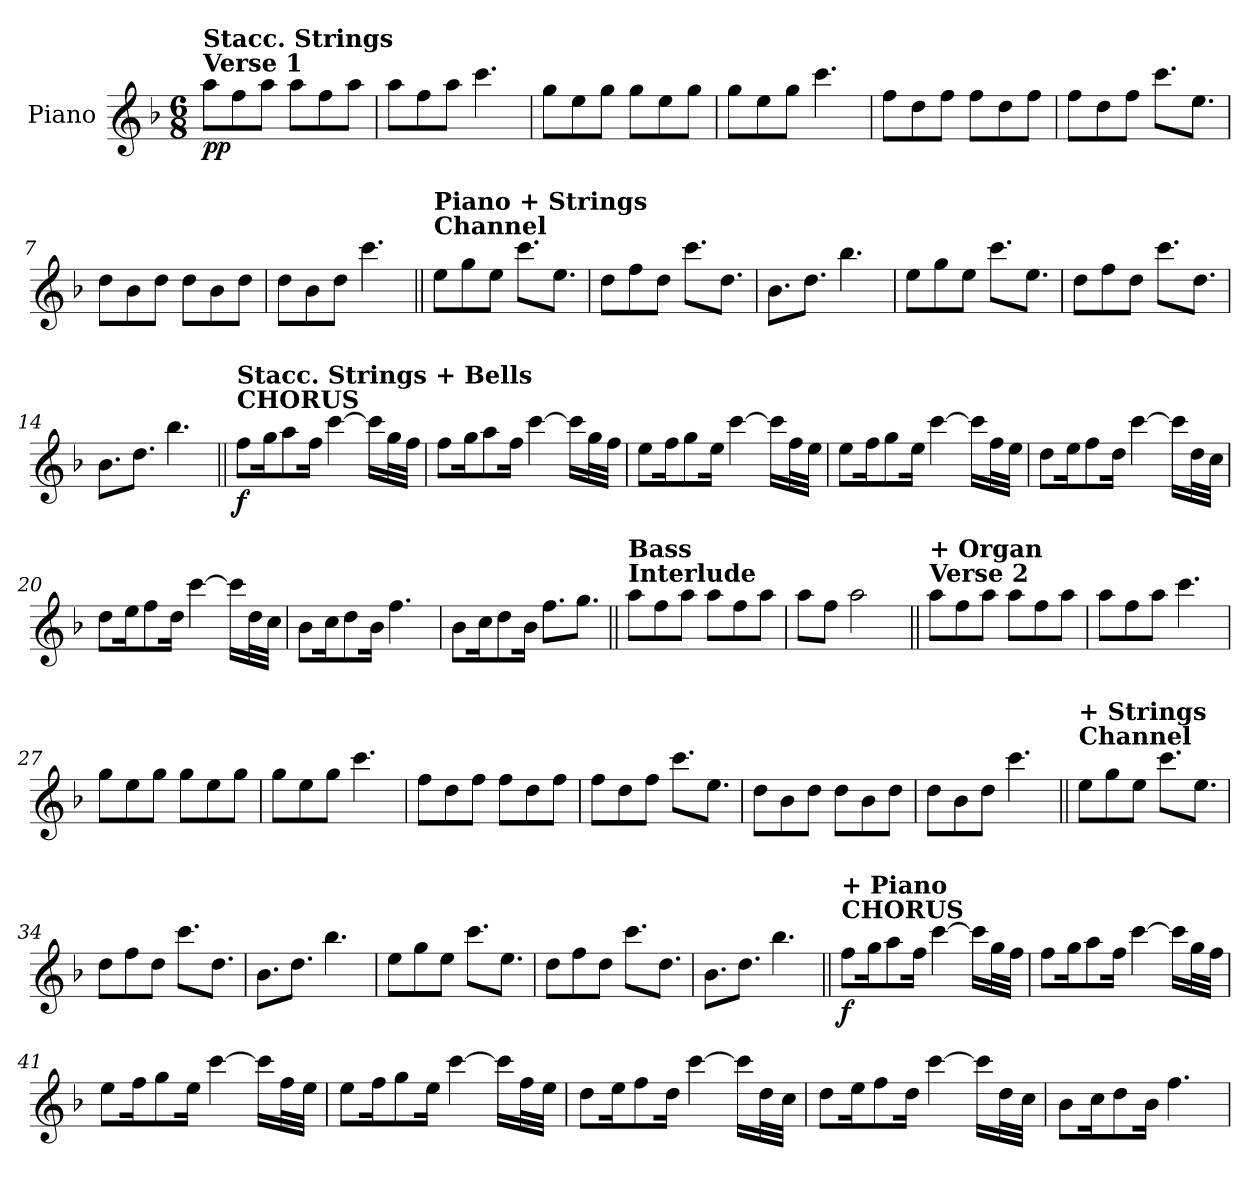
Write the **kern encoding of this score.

**kern	**dynam
*part1	*part1
*staff1	*staff1
*I"Piano	*
*I'Pno.	*
*clefG2	*
*k[b-]	*
*M6/8	*
=1	=1
!LO:TX:a:B:t=Verse 1	!
!LO:TX:a:B:t=Stacc. Strings	!
!	!LO:DY:b
8aa\L	pp
8ff\	.
8aa\J	.
8aa\L	.
8ff\	.
8aa\J	.
=2	=2
8aa\L	.
8ff\	.
8aa\J	.
4.ccc\	.
=3	=3
8gg\L	.
8ee\	.
8gg\J	.
8gg\L	.
8ee\	.
8gg\J	.
=4	=4
8gg\L	.
8ee\	.
8gg\J	.
4.ccc\	.
!!LO:LB:g=z
=5	=5
8ff\L	.
8dd\	.
8ff\J	.
8ff\L	.
8dd\	.
8ff\J	.
=6	=6
8ff\L	.
8dd\	.
8ff\J	.
8.ccc\L	.
8.ee\J	.
=7	=7
8dd\L	.
8b-\	.
8dd\J	.
8dd\L	.
8b-\	.
8dd\J	.
=8	=8
8dd\L	.
8b-\	.
8dd\J	.
4.ccc\	.
!!LO:LB:g=z
=9||	=9||
!LO:TX:a:B:t=Channel	!
!LO:TX:a:B:t=Piano + Strings	!
8ee\L	.
8gg\	.
8ee\J	.
8.ccc\L	.
8.ee\J	.
=10	=10
8dd\L	.
8ff\	.
8dd\J	.
8.ccc\L	.
8.dd\J	.
=11	=11
8.b-\L	.
8.dd\J	.
4.bb-\	.
=12	=12
8ee\L	.
8gg\	.
8ee\J	.
8.ccc\L	.
8.ee\J	.
=13	=13
8dd\L	.
8ff\	.
8dd\J	.
8.ccc\L	.
8.dd\J	.
=14	=14
8.b-\L	.
8.dd\J	.
4.bb-\	.
!!LO:LB:g=z
=15||	=15||
!LO:TX:a:B:t=CHORUS	!
!LO:TX:a:B:t=Stacc. Strings + Bells	!
!	!LO:DY:b
8ff\L	f
16gg\K	.
8aa\	.
16ff\Jk	.
[4ccc\	.
16ccc\LL]	.
32gg\L	.
32ff\JJJ	.
=16	=16
8ff\L	.
16gg\K	.
8aa\	.
16ff\Jk	.
[4ccc\	.
16ccc\LL]	.
32gg\L	.
32ff\JJJ	.
=17	=17
8ee\L	.
16ff\K	.
8gg\	.
16ee\Jk	.
[4ccc\	.
16ccc\LL]	.
32ff\L	.
32ee\JJJ	.
=18	=18
8ee\L	.
16ff\K	.
8gg\	.
16ee\Jk	.
[4ccc\	.
16ccc\LL]	.
32ff\L	.
32ee\JJJ	.
!!LO:LB:g=z
=19	=19
8dd\L	.
16ee\K	.
8ff\	.
16dd\Jk	.
[4ccc\	.
16ccc\LL]	.
32dd\L	.
32cc\JJJ	.
=20	=20
8dd\L	.
16ee\K	.
8ff\	.
16dd\Jk	.
[4ccc\	.
16ccc\LL]	.
32dd\L	.
32cc\JJJ	.
=21	=21
8b-\L	.
16cc\K	.
8dd\	.
16b-\Jk	.
4.ff\	.
=22	=22
8b-\L	.
16cc\K	.
8dd\	.
16b-\Jk	.
8.ff\L	.
8.gg\J	.
!!LO:LB:g=z
=23||	=23||
!LO:TX:a:B:t=Interlude	!
!LO:TX:a:B:t=Bass	!
8aa\L	.
8ff\	.
8aa\J	.
8aa\L	.
8ff\	.
8aa\J	.
=24	=24
8aa\L	.
8ff\J	.
2aa\	.
=25||	=25||
!LO:TX:a:B:t=Verse 2	!
!LO:TX:a:B:t=+ Organ	!
8aa\L	.
8ff\	.
8aa\J	.
8aa\L	.
8ff\	.
8aa\J	.
=26	=26
8aa\L	.
8ff\	.
8aa\J	.
4.ccc\	.
=27	=27
8gg\L	.
8ee\	.
8gg\J	.
8gg\L	.
8ee\	.
8gg\J	.
!!LO:LB:g=z
=28	=28
8gg\L	.
8ee\	.
8gg\J	.
4.ccc\	.
=29	=29
8ff\L	.
8dd\	.
8ff\J	.
8ff\L	.
8dd\	.
8ff\J	.
=30	=30
8ff\L	.
8dd\	.
8ff\J	.
8.ccc\L	.
8.ee\J	.
=31	=31
8dd\L	.
8b-\	.
8dd\J	.
8dd\L	.
8b-\	.
8dd\J	.
=32	=32
8dd\L	.
8b-\	.
8dd\J	.
4.ccc\	.
!!LO:LB:g=z
=33||	=33||
!LO:TX:a:B:t=Channel	!
!LO:TX:a:B:t=+ Strings	!
8ee\L	.
8gg\	.
8ee\J	.
8.ccc\L	.
8.ee\J	.
=34	=34
8dd\L	.
8ff\	.
8dd\J	.
8.ccc\L	.
8.dd\J	.
=35	=35
8.b-\L	.
8.dd\J	.
4.bb-\	.
=36	=36
8ee\L	.
8gg\	.
8ee\J	.
8.ccc\L	.
8.ee\J	.
=37	=37
8dd\L	.
8ff\	.
8dd\J	.
8.ccc\L	.
8.dd\J	.
=38	=38
8.b-\L	.
8.dd\J	.
4.bb-\	.
!!LO:LB:g=z
=39||	=39||
!LO:TX:a:B:t=CHORUS	!
!LO:TX:a:B:t=+ Piano	!
!	!LO:DY:b
8ff\L	f
16gg\K	.
8aa\	.
16ff\Jk	.
[4ccc\	.
16ccc\LL]	.
32gg\L	.
32ff\JJJ	.
=40	=40
8ff\L	.
16gg\K	.
8aa\	.
16ff\Jk	.
[4ccc\	.
16ccc\LL]	.
32gg\L	.
32ff\JJJ	.
=41	=41
8ee\L	.
16ff\K	.
8gg\	.
16ee\Jk	.
[4ccc\	.
16ccc\LL]	.
32ff\L	.
32ee\JJJ	.
=42	=42
8ee\L	.
16ff\K	.
8gg\	.
16ee\Jk	.
[4ccc\	.
16ccc\LL]	.
32ff\L	.
32ee\JJJ	.
!!LO:PB:g=z
=43	=43
8dd\L	.
16ee\K	.
8ff\	.
16dd\Jk	.
[4ccc\	.
16ccc\LL]	.
32dd\L	.
32cc\JJJ	.
=44	=44
8dd\L	.
16ee\K	.
8ff\	.
16dd\Jk	.
[4ccc\	.
16ccc\LL]	.
32dd\L	.
32cc\JJJ	.
=45	=45
8b-\L	.
16cc\K	.
8dd\	.
16b-\Jk	.
4.ff\	.
=	=
*-	*-
